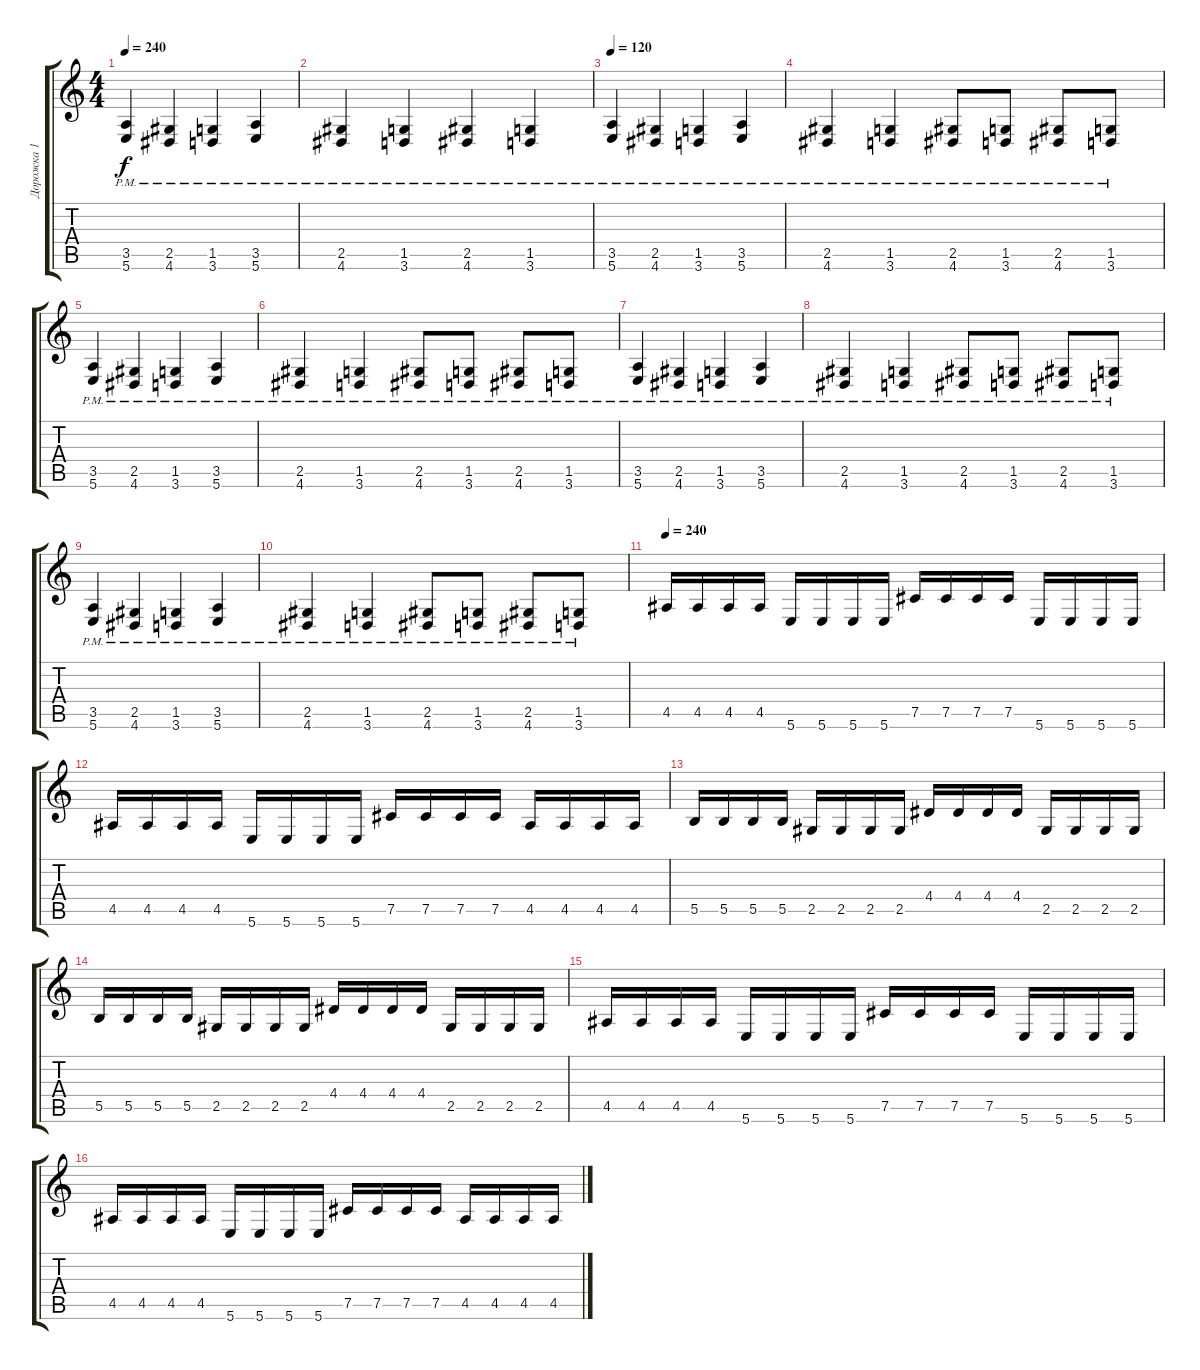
\track ("Дорожка 1" "Дорожка 1") {instrument distortionguitar}
\staff {score tabs}
\tuning (Db4 Ab3 E3 B2 Gb2 B1) {hide}
\ts (4 4)
\tempo 240
\clef g2
\ks c
(3.5{pm} 5.6).4{dy f} (2.5{pm} 4.6).4 (1.5{pm} 3.6).4 (3.5{pm} 5.6).4 |
(2.5{pm} 4.6).4 (1.5{pm} 3.6).4 (2.5{pm} 4.6).4 (1.5{pm} 3.6).4 |
\tempo 120
(3.5{pm} 5.6).4 (2.5{pm} 4.6).4 (1.5{pm} 3.6).4 (3.5{pm} 5.6).4 |
(2.5{pm} 4.6).4 (1.5{pm} 3.6).4 (2.5{pm} 4.6).8 (1.5{pm} 3.6).8 (2.5{pm} 4.6).8 (1.5{pm} 3.6).8 |
(3.5{pm} 5.6).4 (2.5{pm} 4.6).4 (1.5{pm} 3.6).4 (3.5{pm} 5.6).4 |
(2.5{pm} 4.6).4 (1.5{pm} 3.6).4 (2.5{pm} 4.6).8 (1.5{pm} 3.6).8 (2.5{pm} 4.6).8 (1.5{pm} 3.6).8 |
(3.5{pm} 5.6).4 (2.5{pm} 4.6).4 (1.5{pm} 3.6).4 (3.5{pm} 5.6).4 |
(2.5{pm} 4.6).4 (1.5{pm} 3.6).4 (2.5{pm} 4.6).8 (1.5{pm} 3.6).8 (2.5{pm} 4.6).8 (1.5{pm} 3.6).8 |
(3.5{pm} 5.6).4 (2.5{pm} 4.6).4 (1.5{pm} 3.6).4 (3.5{pm} 5.6).4 |
(2.5{pm} 4.6).4 (1.5{pm} 3.6).4 (2.5{pm} 4.6).8 (1.5{pm} 3.6).8 (2.5{pm} 4.6).8 (1.5{pm} 3.6).8 |
\tempo 240
4.5.16 4.5.16 4.5.16 4.5.16 5.6.16 5.6.16 5.6.16 5.6.16 7.5.16 7.5.16 7.5.16 7.5.16 5.6.16 5.6.16 5.6.16 5.6.16 |
4.5.16 4.5.16 4.5.16 4.5.16 5.6.16 5.6.16 5.6.16 5.6.16 7.5.16 7.5.16 7.5.16 7.5.16 4.5.16 4.5.16 4.5.16 4.5.16 |
5.5.16 5.5.16 5.5.16 5.5.16 2.5.16 2.5.16 2.5.16 2.5.16 4.4.16 4.4.16 4.4.16 4.4.16 2.5.16 2.5.16 2.5.16 2.5.16 |
5.5.16 5.5.16 5.5.16 5.5.16 2.5.16 2.5.16 2.5.16 2.5.16 4.4.16 4.4.16 4.4.16 4.4.16 2.5.16 2.5.16 2.5.16 2.5.16 |
4.5.16 4.5.16 4.5.16 4.5.16 5.6.16 5.6.16 5.6.16 5.6.16 7.5.16 7.5.16 7.5.16 7.5.16 5.6.16 5.6.16 5.6.16 5.6.16 |
4.5.16 4.5.16 4.5.16 4.5.16 5.6.16 5.6.16 5.6.16 5.6.16 7.5.16 7.5.16 7.5.16 7.5.16 4.5.16 4.5.16 4.5.16 4.5.16
